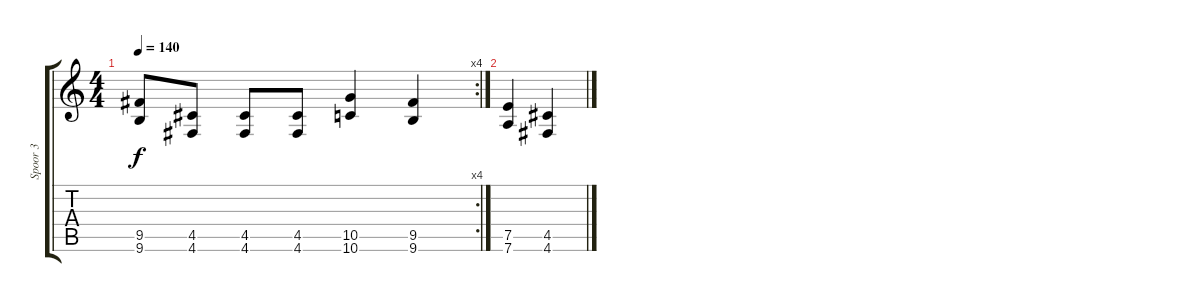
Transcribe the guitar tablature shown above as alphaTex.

\track ("Spoor 3" "Spoor 3") {instrument overdrivenguitar}
\staff {score tabs}
\tuning (E4 B3 G3 D3 A2 D2) {hide}
\rc 4
\ts (4 4)
\tempo 140
\clef g2
\ks c
(9.5 9.6).8{dy f} (4.5 4.6).8 (4.5 4.6).8 (4.5 4.6).8 (10.5 10.6).4 (9.5 9.6).4 |
(7.5 7.6).4 (4.5 4.6).4
